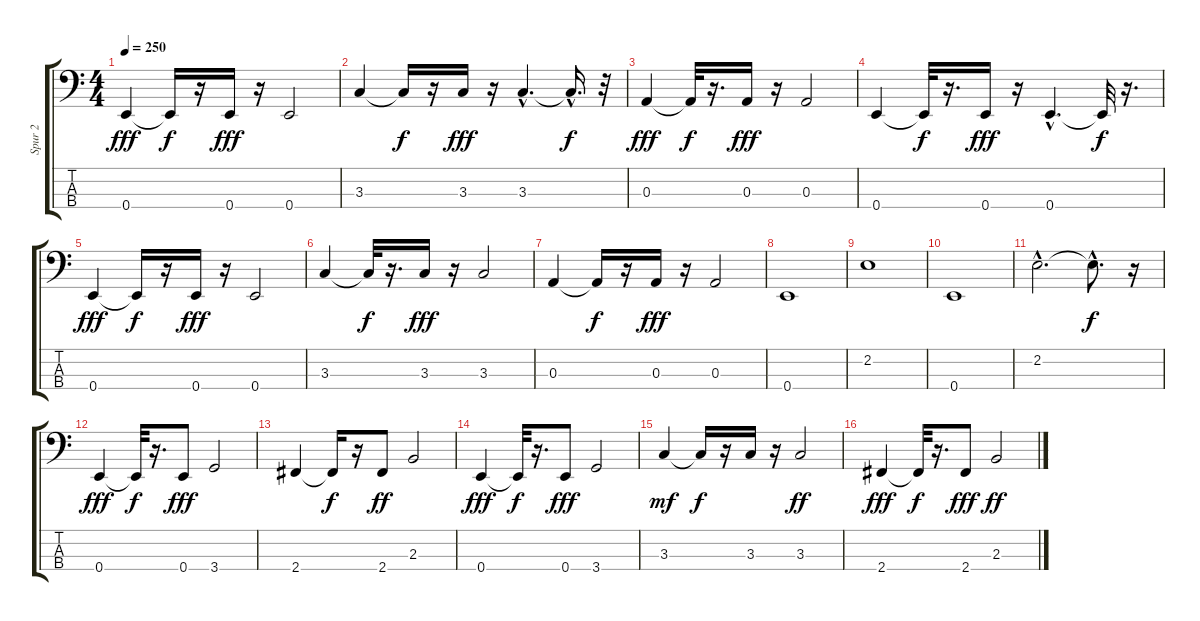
\track ("Spur 2" "Spur 2") {instrument electricbassfinger}
\staff {score tabs}
\tuning (G2 D2 A1 E1) {hide}
\ts (4 4)
\tempo 250
\clef f4
\ks c
0.4.4{dy fff} 0.4{t}.16{dy f} r.16 0.4.16{dy fff} r.16 0.4.2 |
3.3.4 3.3{t}.16{dy f} r.16 3.3.16{dy fff} r.16 3.3{hac}.4{d} 3.3{hac t}.16{d dy f} r.32 |
0.3.4{dy fff} 0.3{t}.32{dy f} r.16{d} 0.3.16{dy fff} r.16 0.3.2 |
0.4.4 0.4{t}.32{dy f} r.16{d} 0.4.16{dy fff} r.16 0.4{hac}.4{d} 0.4{t}.32{dy f} r.16{d} |
0.4.4{dy fff} 0.4{t}.16{dy f} r.16 0.4.16{dy fff} r.16 0.4.2 |
3.3.4 3.3{t}.32{dy f} r.16{d} 3.3.16{dy fff} r.16 3.3.2 |
0.3.4 0.3{t}.16{dy f} r.16 0.3.16{dy fff} r.16 0.3.2 |
0.4.1 |
2.2.1 |
0.4.1 |
2.2{hac}.2{d} 2.2{hac t}.8{d dy f} r.16 |
0.4.4{dy fff} 0.4{t}.32{dy f} r.16{d} 0.4.8{dy fff} 3.4.2 |
2.4.4 2.4{t}.16{dy f} r.16 2.4.8{dy ff} 2.3.2 |
0.4.4{dy fff} 0.4{t}.32{dy f} r.16{d} 0.4.8{dy fff} 3.4.2 |
3.3.4{dy mf} 3.3{t}.16{dy f} r.16 3.3.16 r.16 3.3.2{dy ff} |
2.4.4{dy fff} 2.4{t}.32{dy f} r.16{d} 2.4.8{dy fff} 2.3.2{dy ff}
